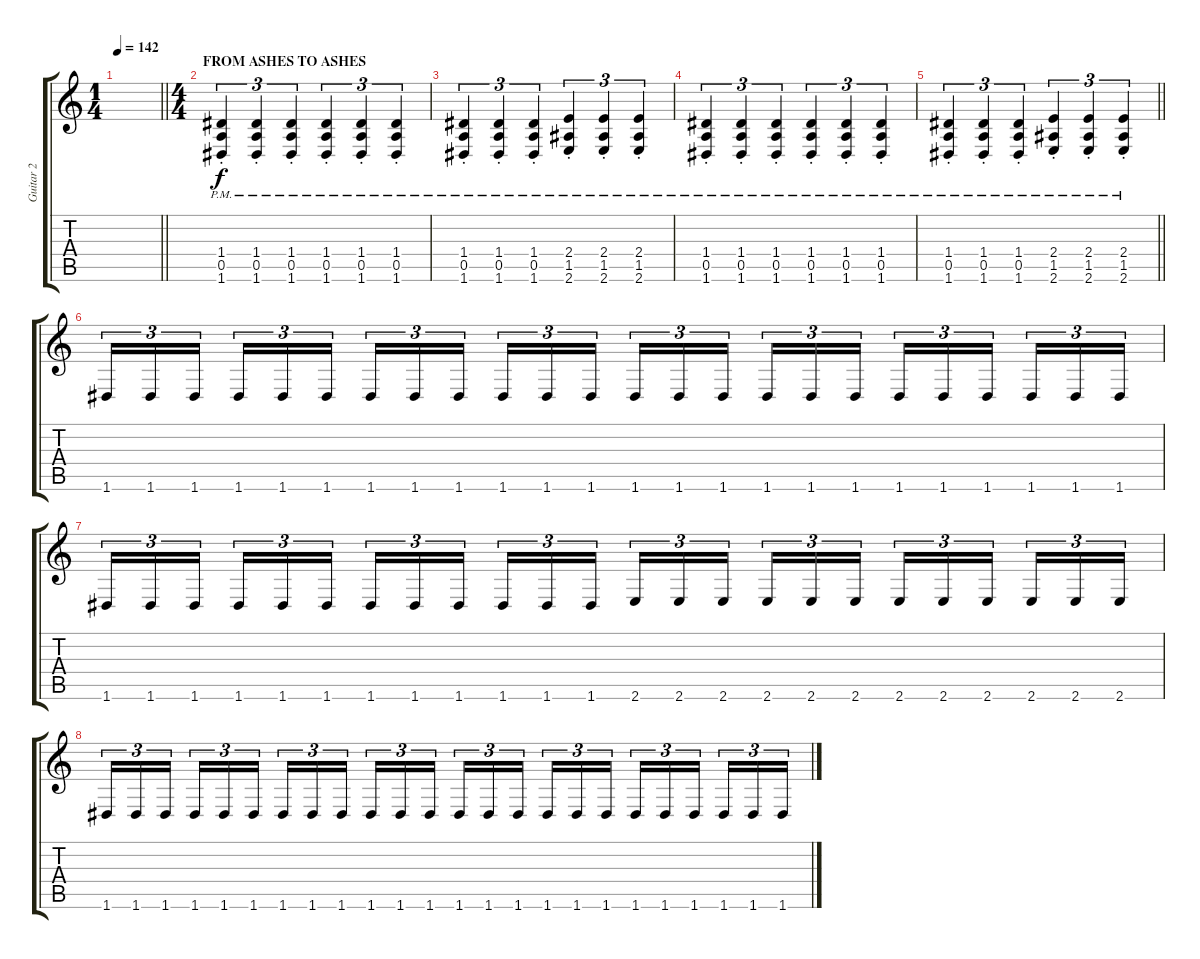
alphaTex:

\track ("Guitar 2" "Guitar 2") {instrument distortionguitar}
\staff {score tabs}
\tuning (E4 B3 G3 D3 A2 D2) {hide}
\ts (1 4)
\tempo 142
\clef g2
\barLineRight lightlight
\ks c
|
\ts (4 4)
\section ("" "FROM ASHES TO ASHES")
(1.4{pm st} 0.5{pm st} 1.6{pm st}).4{tu (3 2)} (1.4{pm st} 0.5{pm st} 1.6{pm st}).4{tu (3 2)} (1.4{pm st} 0.5{pm st} 1.6{pm st}).4{tu (3 2)} (1.4{pm st} 0.5{pm st} 1.6{pm st}).4{tu (3 2)} (1.4{pm st} 0.5{pm st} 1.6{pm st}).4{tu (3 2)} (1.4{pm st} 0.5{pm st} 1.6{pm st}).4{tu (3 2)} |
(1.4{pm st} 0.5{pm st} 1.6{pm st}).4{tu (3 2)} (1.4{pm st} 0.5{pm st} 1.6{pm st}).4{tu (3 2)} (1.4{pm st} 0.5{pm st} 1.6{pm st}).4{tu (3 2)} (2.4{pm st} 1.5{pm st} 2.6{pm st}).4{tu (3 2)} (2.4{pm st} 1.5{pm st} 2.6{pm st}).4{tu (3 2)} (2.4{pm st} 1.5{pm st} 2.6{pm st}).4{tu (3 2)} |
(1.4{pm st} 0.5{pm st} 1.6{pm st}).4{tu (3 2)} (1.4{pm st} 0.5{pm st} 1.6{pm st}).4{tu (3 2)} (1.4{pm st} 0.5{pm st} 1.6{pm st}).4{tu (3 2)} (1.4{pm st} 0.5{pm st} 1.6{pm st}).4{tu (3 2)} (1.4{pm st} 0.5{pm st} 1.6{pm st}).4{tu (3 2)} (1.4{pm st} 0.5{pm st} 1.6{pm st}).4{tu (3 2)} |
\barLineRight lightlight
(1.4{pm st} 0.5{pm st} 1.6{pm st}).4{tu (3 2)} (1.4{pm st} 0.5{pm st} 1.6{pm st}).4{tu (3 2)} (1.4{pm st} 0.5{pm st} 1.6{pm st}).4{tu (3 2)} (2.4{pm st} 1.5{pm st} 2.6{pm st}).4{tu (3 2)} (2.4{pm st} 1.5{pm st} 2.6{pm st}).4{tu (3 2)} (2.4{pm st} 1.5{pm st} 2.6{pm st}).4{tu (3 2)} |
1.6.16{tu (3 2)} 1.6.16{tu (3 2)} 1.6.16{tu (3 2) beam splitsecondary} 1.6.16{tu (3 2)} 1.6.16{tu (3 2)} 1.6.16{tu (3 2)} 1.6.16{tu (3 2)} 1.6.16{tu (3 2)} 1.6.16{tu (3 2) beam splitsecondary} 1.6.16{tu (3 2)} 1.6.16{tu (3 2)} 1.6.16{tu (3 2)} 1.6.16{tu (3 2)} 1.6.16{tu (3 2)} 1.6.16{tu (3 2) beam splitsecondary} 1.6.16{tu (3 2)} 1.6.16{tu (3 2)} 1.6.16{tu (3 2)} 1.6.16{tu (3 2)} 1.6.16{tu (3 2)} 1.6.16{tu (3 2) beam splitsecondary} 1.6.16{tu (3 2)} 1.6.16{tu (3 2)} 1.6.16{tu (3 2)} |
1.6.16{tu (3 2)} 1.6.16{tu (3 2)} 1.6.16{tu (3 2) beam splitsecondary} 1.6.16{tu (3 2)} 1.6.16{tu (3 2)} 1.6.16{tu (3 2)} 1.6.16{tu (3 2)} 1.6.16{tu (3 2)} 1.6.16{tu (3 2) beam splitsecondary} 1.6.16{tu (3 2)} 1.6.16{tu (3 2)} 1.6.16{tu (3 2)} 2.6.16{tu (3 2)} 2.6.16{tu (3 2)} 2.6.16{tu (3 2) beam splitsecondary} 2.6.16{tu (3 2)} 2.6.16{tu (3 2)} 2.6.16{tu (3 2)} 2.6.16{tu (3 2)} 2.6.16{tu (3 2)} 2.6.16{tu (3 2) beam splitsecondary} 2.6.16{tu (3 2)} 2.6.16{tu (3 2)} 2.6.16{tu (3 2)} |
1.6.16{tu (3 2)} 1.6.16{tu (3 2)} 1.6.16{tu (3 2) beam splitsecondary} 1.6.16{tu (3 2)} 1.6.16{tu (3 2)} 1.6.16{tu (3 2)} 1.6.16{tu (3 2)} 1.6.16{tu (3 2)} 1.6.16{tu (3 2) beam splitsecondary} 1.6.16{tu (3 2)} 1.6.16{tu (3 2)} 1.6.16{tu (3 2)} 1.6.16{tu (3 2)} 1.6.16{tu (3 2)} 1.6.16{tu (3 2) beam splitsecondary} 1.6.16{tu (3 2)} 1.6.16{tu (3 2)} 1.6.16{tu (3 2)} 1.6.16{tu (3 2)} 1.6.16{tu (3 2)} 1.6.16{tu (3 2) beam splitsecondary} 1.6.16{tu (3 2)} 1.6.16{tu (3 2)} 1.6.16{tu (3 2)}
